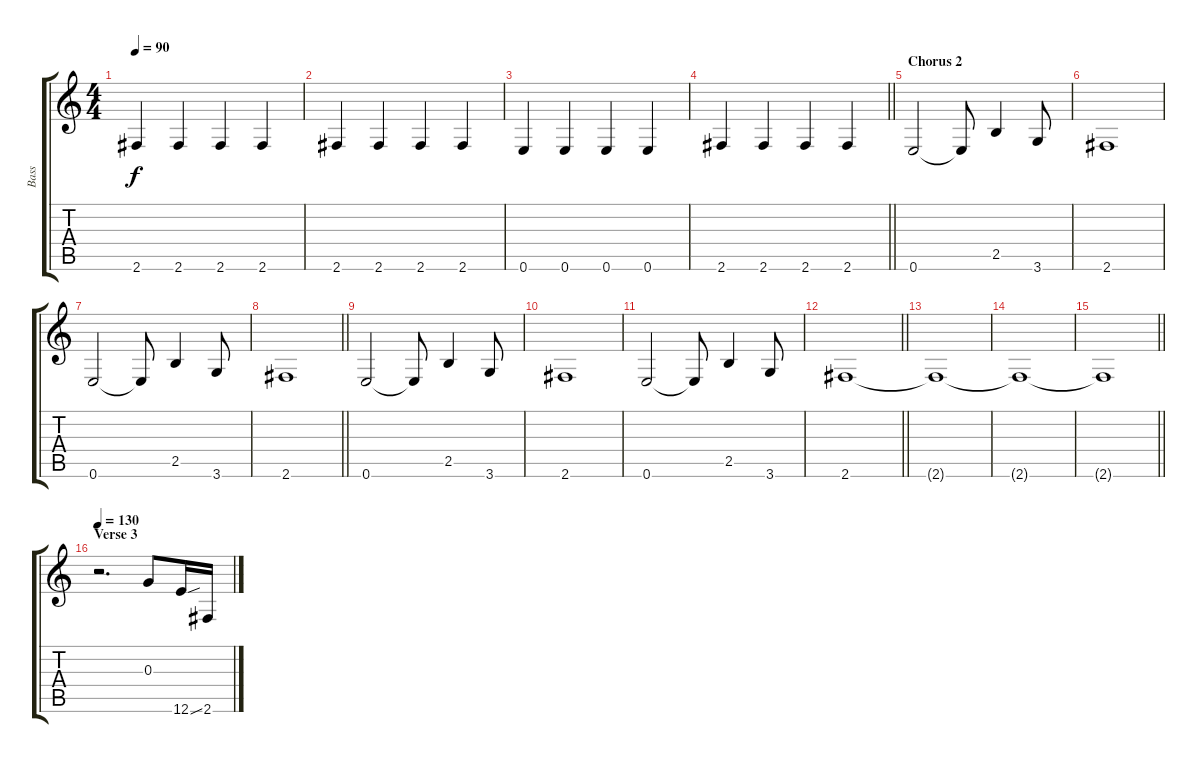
\track ("Bass" "Bass") {instrument electricbassfinger}
\staff {score tabs}
\tuning (E4 B3 G3 D3 A2 E2) {hide}
\ts (4 4)
\tempo 90
\clef g2
\ks c
2.6.4{dy f} 2.6.4 2.6.4 2.6.4 |
2.6.4 2.6.4 2.6.4 2.6.4 |
0.6.4 0.6.4 0.6.4 0.6.4 |
\barLineRight lightlight
2.6.4 2.6.4 2.6.4 2.6.4 |
\section ("" "Chorus 2")
0.6.2 0.6{t}.8 2.5.4 3.6.8 |
2.6.1 |
0.6.2 0.6{t}.8 2.5.4 3.6.8 |
\barLineRight lightlight
2.6.1 |
0.6.2 0.6{t}.8 2.5.4 3.6.8 |
2.6.1 |
0.6.2 0.6{t}.8 2.5.4 3.6.8 |
\barLineRight lightlight
2.6.1 |
2.6{t}.1{volume 0} |
2.6{t}.1 |
\barLineRight lightlight
2.6{t}.1 |
\section ("" "Verse 3")
\tempo 130
r.2{d} 0.3.8 12.6{sou}.16 2.6.16
